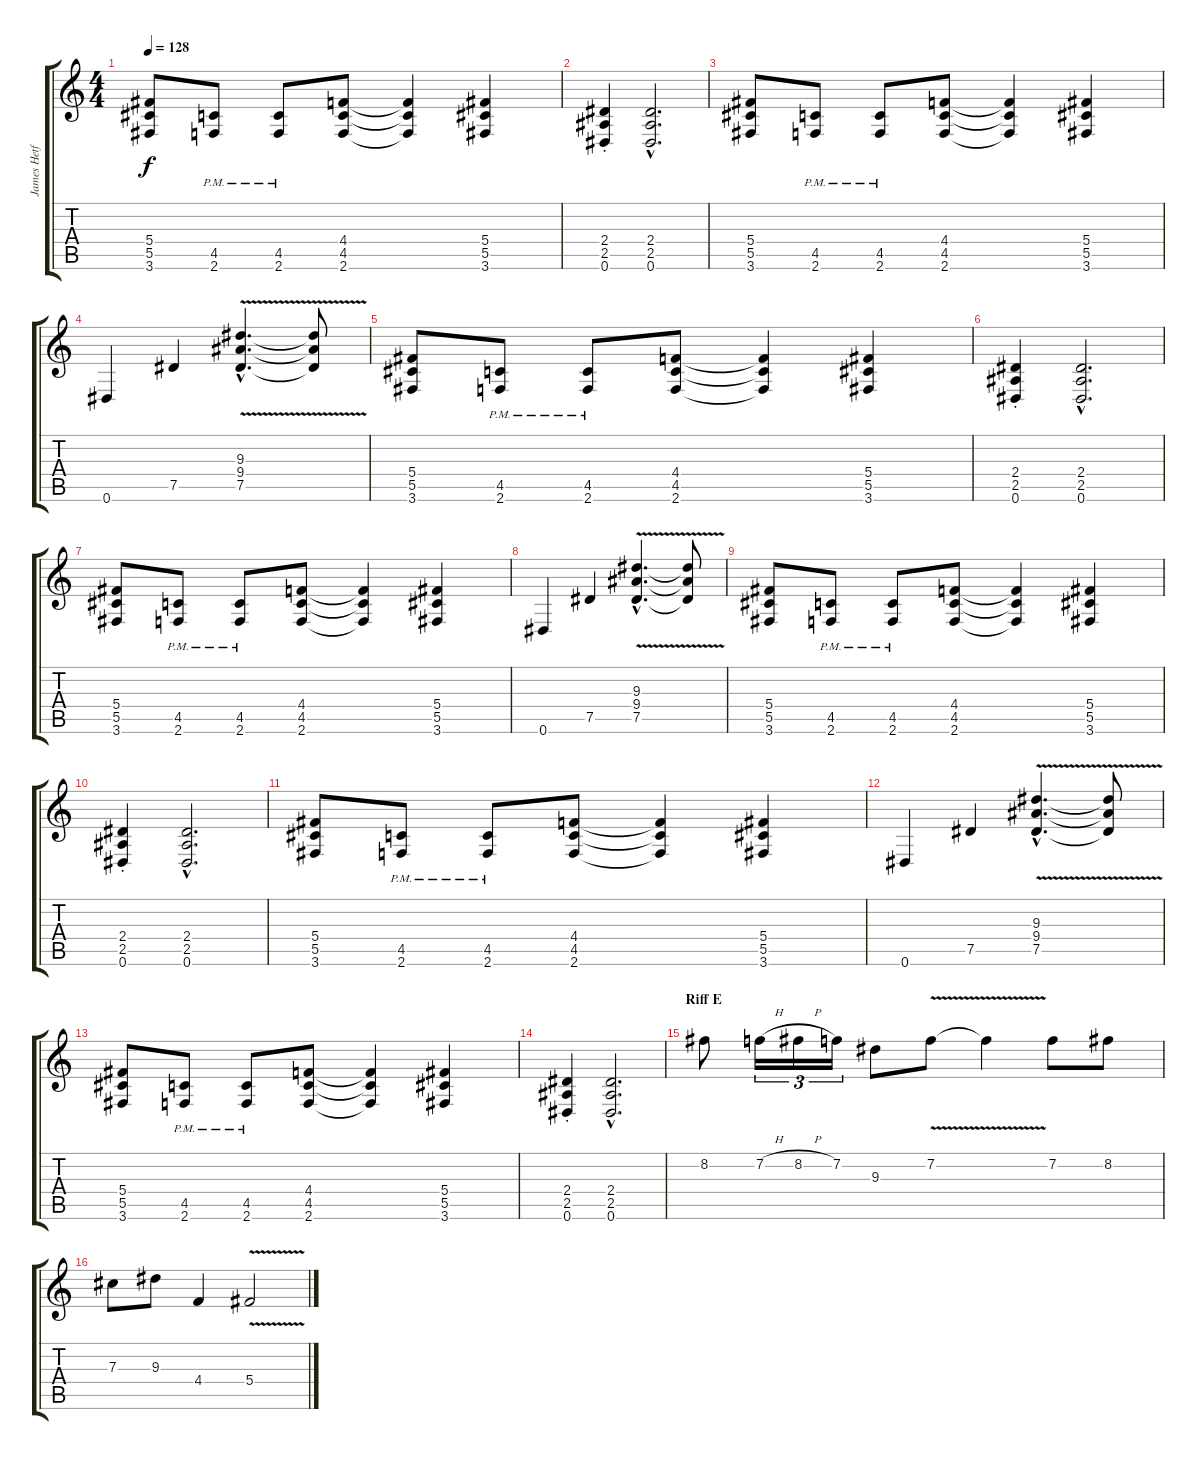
\track ("James Hetfield (Guitar)" "James Hetf") {instrument electricguitarclean}
\staff {score tabs}
\tuning (Eb4 Bb3 Gb3 Db3 Ab2 Eb2) {hide}
\ts (4 4)
\tempo 128
\clef g2
\ks c
(5.4 5.5 3.6).8{dy f} (4.5{pm} 2.6{pm}).8 (4.5{pm} 2.6{pm}).8 (4.4 4.5 2.6).8 (4.4{t} 4.5{t} 2.6{t}).4 (5.4 5.5 3.6).4 |
(2.4{st} 2.5{st} 0.6{st}).4 (2.4{hac} 2.5{hac} 0.6{hac}).2{d} |
(5.4 5.5 3.6).8 (4.5{pm} 2.6{pm}).8 (4.5{pm} 2.6{pm}).8 (4.4 4.5 2.6).8 (4.4{t} 4.5{t} 2.6{t}).4 (5.4 5.5 3.6).4 |
0.6.4 7.5.4 (9.3{v hac} 9.4{v hac} 7.5{v hac}).4{d} (9.3{t} 9.4{t} 7.5{t}).8 |
(5.4 5.5 3.6).8 (4.5{pm} 2.6{pm}).8 (4.5{pm} 2.6{pm}).8 (4.4 4.5 2.6).8 (4.4{t} 4.5{t} 2.6{t}).4 (5.4 5.5 3.6).4 |
(2.4{st} 2.5{st} 0.6{st}).4 (2.4{hac} 2.5{hac} 0.6{hac}).2{d} |
(5.4 5.5 3.6).8 (4.5{pm} 2.6{pm}).8 (4.5{pm} 2.6{pm}).8 (4.4 4.5 2.6).8 (4.4{t} 4.5{t} 2.6{t}).4 (5.4 5.5 3.6).4 |
0.6.4 7.5.4 (9.3{v hac} 9.4{v hac} 7.5{v hac}).4{d} (9.3{t} 9.4{t} 7.5{t}).8 |
(5.4 5.5 3.6).8 (4.5{pm} 2.6{pm}).8 (4.5{pm} 2.6{pm}).8 (4.4 4.5 2.6).8 (4.4{t} 4.5{t} 2.6{t}).4 (5.4 5.5 3.6).4 |
(2.4{st} 2.5{st} 0.6{st}).4 (2.4{hac} 2.5{hac} 0.6{hac}).2{d} |
(5.4 5.5 3.6).8 (4.5{pm} 2.6{pm}).8 (4.5{pm} 2.6{pm}).8 (4.4 4.5 2.6).8 (4.4{t} 4.5{t} 2.6{t}).4 (5.4 5.5 3.6).4 |
0.6.4 7.5.4 (9.3{v hac} 9.4{v hac} 7.5{v hac}).4{d} (9.3{t} 9.4{t} 7.5{t}).8 |
(5.4 5.5 3.6).8 (4.5{pm} 2.6{pm}).8 (4.5{pm} 2.6{pm}).8 (4.4 4.5 2.6).8 (4.4{t} 4.5{t} 2.6{t}).4 (5.4 5.5 3.6).4 |
(2.4{st} 2.5{st} 0.6{st}).4 (2.4{hac} 2.5{hac} 0.6{hac}).2{d} |
\section ("" "Riff E")
8.2.8 7.2{h}.16{tu (3 2)} 8.2{h}.16{tu (3 2)} 7.2.16{tu (3 2)} 9.3.8 7.2{v}.8 7.2{t}.4 7.2.8 8.2.8 |
7.3.8 9.3.8 4.4.4 5.4{v}.2
